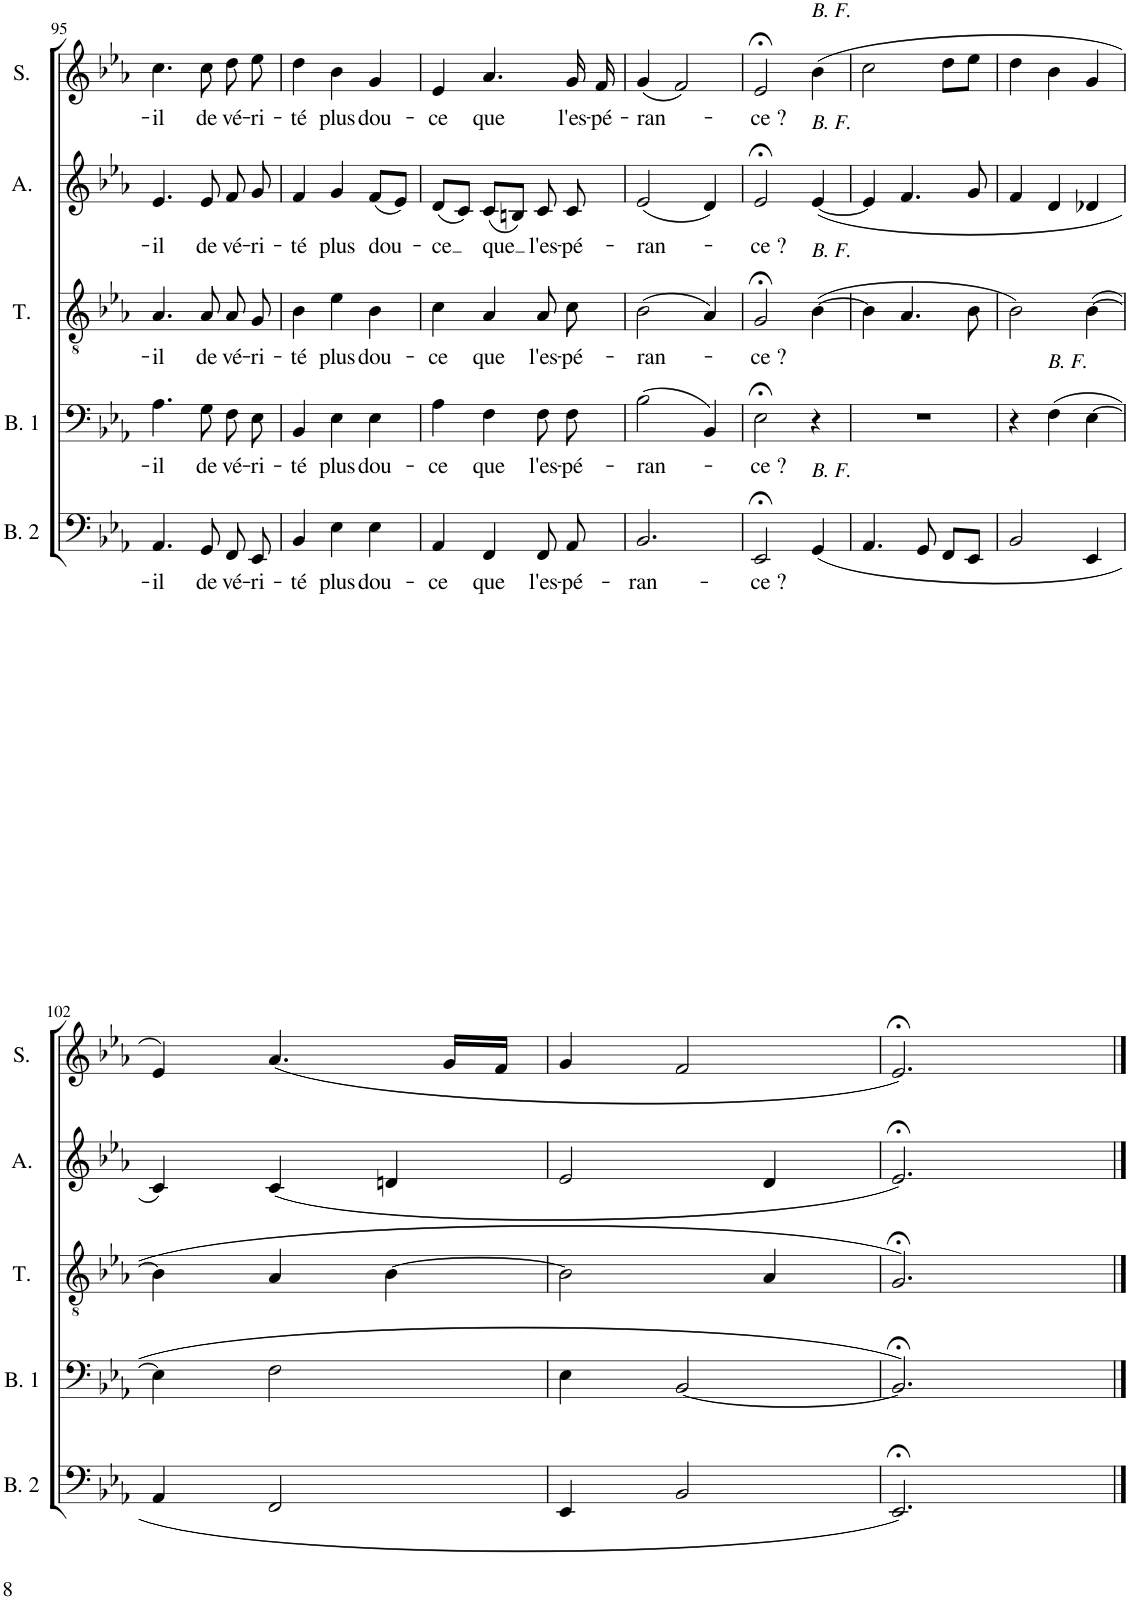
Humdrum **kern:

**kern	**text	**kern	**text	**kern	**text	**kern	**text	**kern	**text
*part5	*part5	*part4	*part4	*part3	*part3	*part2	*part2	*part1	*part1
*staff5	*staff5	*staff4	*staff4	*staff3	*staff3	*staff2	*staff2	*staff1	*staff1
*I"Basse 2	*	*I"Basse 1	*	*I"Ténor	*	*I"Alto	*	*I"Soprano	*
*I'B. 2	*	*I'B. 1	*	*I'T.	*	*I'A.	*	*I'S.	*
!!LO:PB:g=z
*clefF4	*	*clefF4	*	*clefGv2	*	*clefG2	*	*clefG2	*
*k[b-e-a-]	*	*k[b-e-a-]	*	*k[b-e-a-]	*	*k[b-e-a-]	*	*k[b-e-a-]	*
*M3/4	*	*M3/4	*	*M3/4	*	*M3/4	*	*M3/4	*
=95	=95	=95	=95	=95	=95	=95	=95	=95	=95
!	!LO:LY:b	!	!LO:LY:b	!	!LO:LY:b	!	!LO:LY:b	!	!LO:LY:b
4.AA-/	-il	4.A-\	-il	4.A-/	-il	4.e-/	-il	4.cc\	-il
!	!LO:LY:b	!	!LO:LY:b	!	!LO:LY:b	!	!LO:LY:b	!	!LO:LY:b
8GG/	de	8G\	de	8A-/	de	8e-/	de	8cc\	de
!	!LO:LY:b	!	!LO:LY:b	!	!LO:LY:b	!	!LO:LY:b	!	!LO:LY:b
8FF/	vé-	8F\L	vé-	8A-/L	vé-	8f/	vé-	8dd\	vé-
!	!LO:LY:b	!	!LO:LY:b	!	!LO:LY:b	!	!LO:LY:b	!	!LO:LY:b
8EE-/	-ri-	8E-\J	-ri-	8G/J	-ri-	8g/	-ri-	8ee-\	-ri-
=96	=96	=96	=96	=96	=96	=96	=96	=96	=96
!	!LO:LY:b	!	!LO:LY:b	!	!LO:LY:b	!	!LO:LY:b	!	!LO:LY:b
4BB-/	-té	4BB-/	-té	4B-\	-té	4f/	-té	4dd\	-té
!	!LO:LY:b	!	!LO:LY:b	!	!LO:LY:b	!	!LO:LY:b	!	!LO:LY:b
4E-\	plus	4E-\	plus	4e-\	plus	4g/	plus	4b-\	plus
!	!LO:LY:b	!	!LO:LY:b	!	!LO:LY:b	!	!LO:LY:b	!	!LO:LY:b
4E-\	dou-	4E-\	dou-	4B-\	dou-	(8f/L	dou-	4g/	dou-
.	.	.	.	.	.	8e-/J)	.	.	.
=97	=97	=97	=97	=97	=97	=97	=97	=97	=97
!	!LO:LY:b	!	!LO:LY:b	!	!LO:LY:b	!	!LO:LY:b	!	!LO:LY:b
4AA-/	-ce	4A-\	-ce	4c\	-ce	(8d/L	-ce	4e-/	-ce
.	.	.	.	.	.	8c/J)	.	.	.
!	!LO:LY:b	!	!LO:LY:b	!	!LO:LY:b	!	!LO:LY:b	!	!LO:LY:b
4FF/	que	4F\	que	4A-/	que	(8c/L	que	4.a-/	que
.	.	.	.	.	.	8Bn/J)	.	.	.
!	!LO:LY:b	!	!LO:LY:b	!	!LO:LY:b	!	!LO:LY:b	!	!
8FF/	l'es-	8F\L	l'es-	8A-\L	l'es-	8c/	l'es-	.	.
!	!LO:LY:b	!	!LO:LY:b	!	!LO:LY:b	!	!LO:LY:b	!	!LO:LY:b
8AA-/	-pé-	8F\J	-pé-	8c\J	-pé-	8c/	-pé-	16g/	l'es-
!	!	!	!	!	!	!	!	!	!LO:LY:b
.	.	.	.	.	.	.	.	16f/	-pé-
=98	=98	=98	=98	=98	=98	=98	=98	=98	=98
!	!LO:LY:b	!	!LO:LY:b	!	!LO:LY:b	!	!LO:LY:b	!	!LO:LY:b
2.BB-/	-ran-	(2B-\	-ran-	(2B-\	-ran-	(2e-/	-ran-	(4g/	-ran-
.	.	.	.	.	.	.	.	2f/)	.
.	.	4BB-/)	.	4A-/)	.	4d/)	.	.	.
=99	=99	=99	=99	=99	=99	=99	=99	=99	=99
!	!LO:LY:b	!	!LO:LY:b	!	!LO:LY:b	!	!LO:LY:b	!	!LO:LY:b
2EE-;</	-ce ?	2E-;<\	-ce ?	2G;</	-ce ?	2e-;</	-ce ?	2e-;</	-ce ?
!	!	!	!	!	!	!	!	!LO:TX:a:i:t=B. F.	!
!	!	!	!	!	!	!LO:TX:a:i:t=B. F.	!	!	!
!	!	!	!	!LO:TX:a:i:t=B. F.	!	!	!	!	!
!LO:TX:a:i:t=B. F.	!	!	!	!	!	!	!	!	!
(4GG/	.	4r	.	([4B-\	.	([4e-/	.	(4b-\	.
=100	=100	=100	=100	=100	=100	=100	=100	=100	=100
4.AA-/	.	2.r	.	4B-\]	.	4e-/]	.	2cc\	.
.	.	.	.	4.A-/	.	4.f/	.	.	.
8GG/	.	.	.	.	.	.	.	.	.
8FF/L	.	.	.	.	.	.	.	8dd\L	.
8EE-/J	.	.	.	8B-\	.	8g/	.	8ee-\J	.
=101	=101	=101	=101	=101	=101	=101	=101	=101	=101
2BB-/	.	4r	.	2B-\)	.	4f/	.	4dd\	.
!	!	!LO:TX:a:i:t=B. F.	!	!	!	!	!	!	!
.	.	(4F\	.	.	.	4d/	.	4b-\	.
4EE-/	.	[4E-\	.	([4B-\	.	4d-X/	.	4g/	.
!!LO:LB:g=z
=102	=102	=102	=102	=102	=102	=102	=102	=102	=102
4AA-/	.	4E-\]	.	4B-\]	.	4c/)	.	4e-/)	.
2FF/	.	2F\	.	4A-/	.	(4c/	.	(4.a-/	.
.	.	.	.	[4B-\	.	4dn/	.	.	.
.	.	.	.	.	.	.	.	16g/LL	.
.	.	.	.	.	.	.	.	16f/JJ	.
=103	=103	=103	=103	=103	=103	=103	=103	=103	=103
4EE-/	.	4E-\	.	2B-\]	.	2e-/	.	4g/	.
2BB-/	.	[2BB-/	.	.	.	.	.	2f/	.
.	.	.	.	4A-/	.	4d/	.	.	.
=104	=104	=104	=104	=104	=104	=104	=104	=104	=104
2.EE-;</)	.	2.BB-;</])	.	2.G;</)	.	2.e-;</)	.	2.e-;</)	.
==	==	==	==	==	==	==	==	==	==
*-	*-	*-	*-	*-	*-	*-	*-	*-	*-
